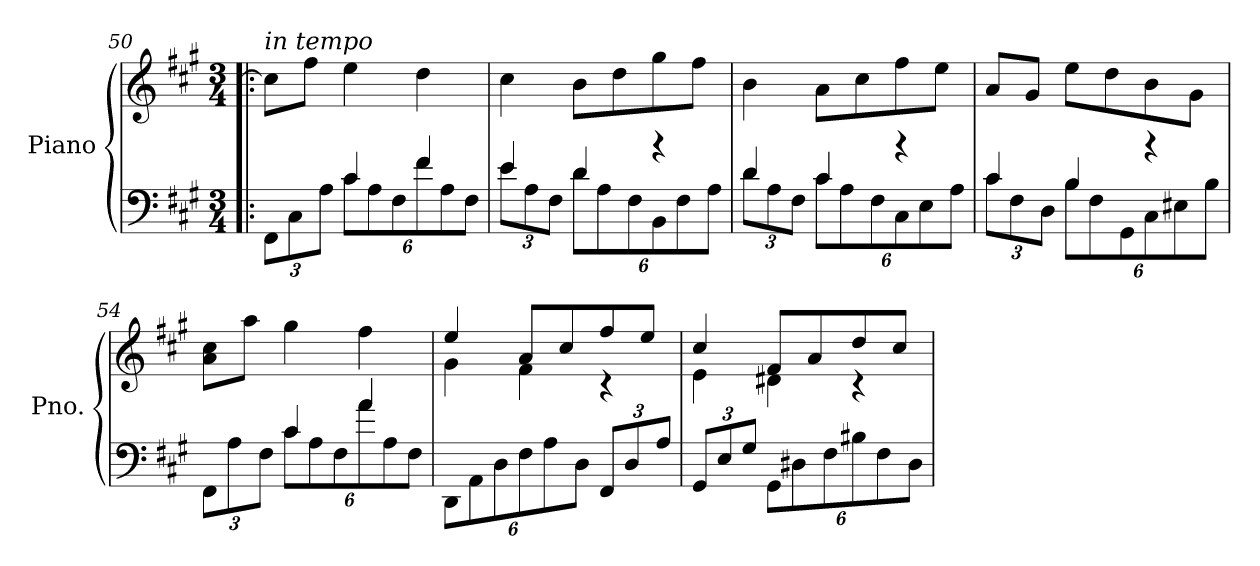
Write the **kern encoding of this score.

**kern	**kern
*part1	*part1
*staff2	*staff1
*I"Piano	*
*I'Pno.	*
*clefF4	*clefG2
*k[f#c#g#]	*k[f#c#g#]
*M3/4	*M3/4
*MM72	*MM72
*Xbrackettup	*
=50!|:	=50!|:
*^	*
!	!	!LO:TX:a:i:t=in tempo
12FF#\L	4ryy	8cc#\L]
12C#\	.	.
.	.	8ff#\J
12A\J	.	.
12c#\L	4c#/	4ee\
12A\	.	.
12F#\	.	.
12f#\	4f#/	4dd\
12A\	.	.
12F#\J	.	.
=51	=51	=51
12e\L	4e/	4cc#\
12A\	.	.
12F#\J	.	.
12d\L	4d/	8b\L
12A\	.	.
.	.	8dd\
12F#\	.	.
12BB\	4rb	8gg#\
12F#\	.	.
.	.	8ff#\J
12A\J	.	.
=52	=52	=52
12d\L	4d/	4b\
12A\	.	.
12F#\J	.	.
12c#\L	4c#/	8a\L
12A\	.	.
.	.	8cc#\
12F#\	.	.
12C#\	4rb	8ff#\
12E\	.	.
.	.	8ee\J
12A\J	.	.
!!LO:LB:g=z
=53	=53	=53
12c#\L	4c#/	8a/L
12F#\	.	.
.	.	8g#/J
12D\J	.	.
12B\L	4B/	8ee\L
12F#\	.	.
.	.	8dd\
12GG#\	.	.
12C#\	4rb	8b\
12E#X\	.	.
.	.	8g#\J
12B\J	.	.
=54	=54	=54
12FF#\L	4ryy	8a\ 8cc#\L
12A\	.	.
.	.	8aa\J
12F#\J	.	.
12c#\L	4c#/	4gg#\
12A\	.	.
12F#\	.	.
12a\	4a/	4ff#\
12A\	.	.
12F#\J	.	.
*v	*v	*
=55	=55
*	*^
12DD\L	4ee/	4g#\
12AA\	.	.
12D\	.	.
12F#\	8a/L	4f#\
12A\	.	.
.	8cc#/	.
12D\J	.	.
12FF#/L	8ff#/	4r
12D/	.	.
.	8ee/J	.
12A/J	.	.
=56	=56	=56
12GG#/L	4cc#/	4e\
12E/	.	.
12G#/J	.	.
12GG#\L	8f#/L	4d#X\
12D#X\	.	.
.	8a/	.
12F#\	.	.
12B#X\	8dd/	4r
12F#\	.	.
.	8cc#/J	.
12D#\J	.	.
*	*v	*v
=	=
*-	*-
